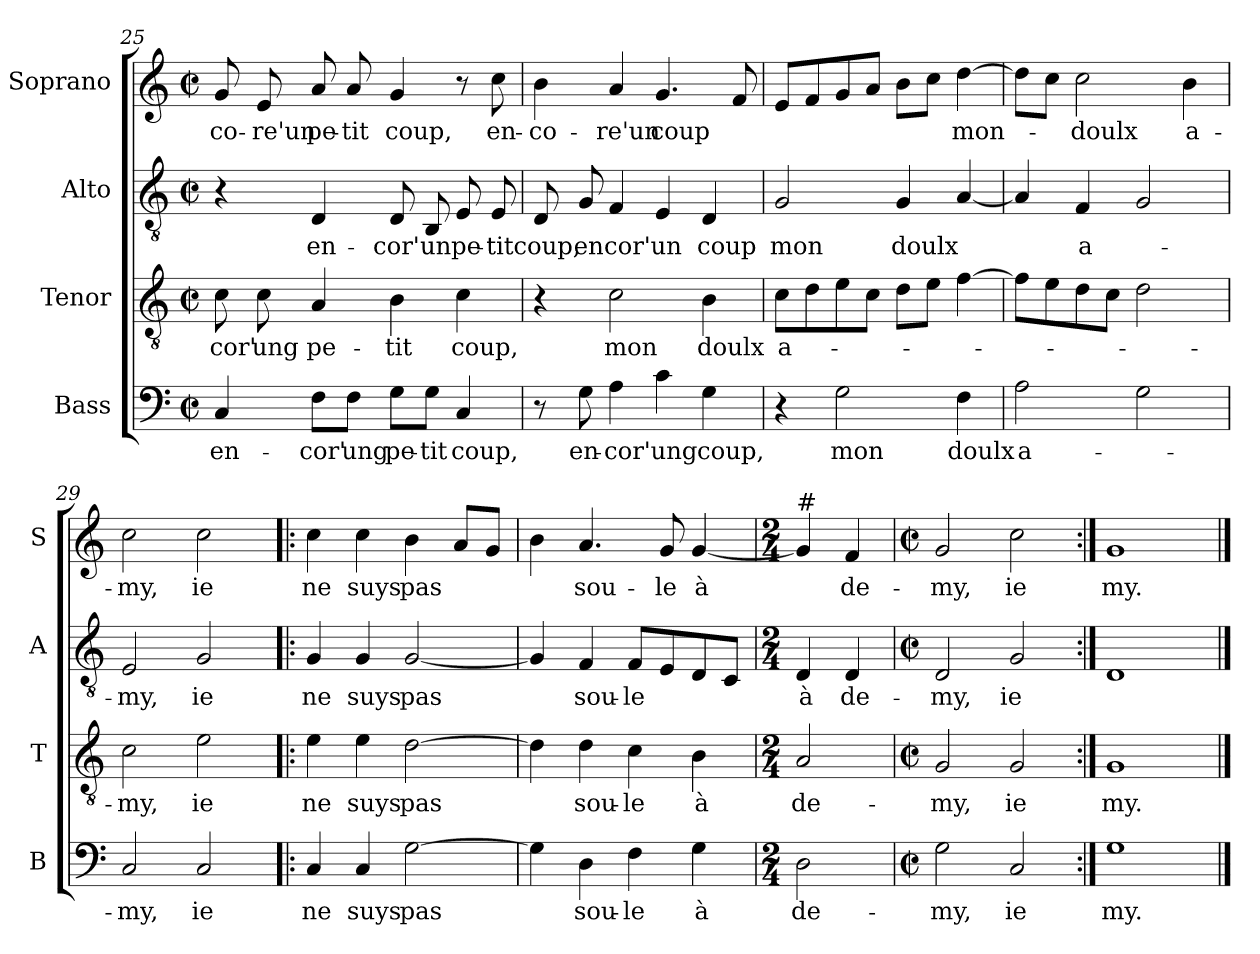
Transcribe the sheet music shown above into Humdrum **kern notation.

**kern	**text	**kern	**text	**kern	**text	**kern	**text
*part4	*part4	*part3	*part3	*part2	*part2	*part1	*part1
*staff4	*staff4	*staff3	*staff3	*staff2	*staff2	*staff1	*staff1
*I"Bass	*	*I"Tenor	*	*I"Alto	*	*I"Soprano	*
*I'B	*	*I'T	*	*I'A	*	*I'S	*
*clefF4	*	*clefGv2	*	*clefGv2	*	*clefG2	*
*k[]	*	*k[]	*	*k[]	*	*k[]	*
*C:	*	*C:	*	*C:	*	*C:	*
*M2/2	*	*M2/2	*	*M2/2	*	*M2/2	*
*met(c|)	*	*met(c|)	*	*met(c|)	*	*met(c|)	*
=25	=25	=25	=25	=25	=25	=25	=25
!	!LO:LY:b	!	!LO:LY:b	!	!	!	!LO:LY:b
4C/	en-	8c\	-cor'	4r	.	8g/	-co-
!	!	!	!LO:LY:b	!	!	!	!LO:LY:b
.	.	8c\	ung	.	.	8e/	-re'un
!	!LO:LY:b	!	!LO:LY:b	!	!LO:LY:b	!	!LO:LY:b
8F\L	-cor'	4A/	pe-	4D/	en-	8a/	pe-
!	!LO:LY:b	!	!	!	!	!	!LO:LY:b
8F\J	ung	.	.	.	.	8a/	-tit
!	!LO:LY:b	!	!LO:LY:b	!	!LO:LY:b	!	!LO:LY:b
8G\L	pe-	4B\	-tit	8D/	-cor'	4g/	coup,
!	!LO:LY:b	!	!	!	!LO:LY:b	!	!
8G\J	-tit	.	.	8BB/	un	.	.
!	!LO:LY:b	!	!LO:LY:b	!	!LO:LY:b	!	!
4C/	coup,	4c\	coup,	8E/	pe-	8r	.
!	!	!	!	!	!LO:LY:b	!	!LO:LY:b
.	.	.	.	8E/	-tit	8cc\	en-
!!LO:LB:g=z
=26	=26	=26	=26	=26	=26	=26	=26
!	!	!	!	!	!LO:LY:b	!	!LO:LY:b
8r	.	4r	.	8D/	coup,	4b\	-co-
!	!LO:LY:b	!	!	!	!LO:LY:b	!	!
8G\	en-	.	.	8G/	en	.	.
!	!LO:LY:b	!	!LO:LY:b	!	!LO:LY:b	!	!LO:LY:b
4A\	-cor'	2c\	mon	4F/	cor'	4a/	-re'un
!	!LO:LY:b	!	!	!	!LO:LY:b	!	!LO:LY:b
4c\	ung	.	.	4E/	un	4.g/	coup
!	!LO:LY:b	!	!LO:LY:b	!	!LO:LY:b	!	!
4G\	coup,	4B\	doulx	4D/	coup	.	.
.	.	.	.	.	.	8f/	.
=27	=27	=27	=27	=27	=27	=27	=27
!	!	!	!LO:LY:b	!	!LO:LY:b	!	!
4r	.	8c\L	a-	2G/	mon	8e/L	.
.	.	8d\	.	.	.	8f/	.
!	!LO:LY:b	!	!	!	!	!	!
2G\	mon	8e\	.	.	.	8g/	.
.	.	8c\J	.	.	.	8a/J	.
!	!	!	!	!	!LO:LY:b	!	!
.	.	8d\L	.	4G/	doulx	8b\L	.
.	.	8e\J	.	.	.	8cc\J	.
!	!LO:LY:b	!	!	!	!	!	!LO:LY:b
4F\	doulx	[4f\	.	[4A/	.	[4dd\	mon-
=28	=28	=28	=28	=28	=28	=28	=28
!	!LO:LY:b	!	!	!	!	!	!
2A\	a-	8f\L]	.	4A/]	.	8dd\L]	.
.	.	8e\	.	.	.	8cc\J	.
!	!	!	!	!	!LO:LY:b	!	!LO:LY:b
.	.	8d\	.	4F/	a-	2cc\	-doulx
.	.	8c\J	.	.	.	.	.
2G\	.	2d\	.	2G/	.	.	.
!	!	!	!	!	!	!	!LO:LY:b
.	.	.	.	.	.	4b\	a-
=29	=29	=29	=29	=29	=29	=29	=29
!	!LO:LY:b	!	!LO:LY:b	!	!LO:LY:b	!	!LO:LY:b
2C/	-my,	2c\	-my,	2E/	-my,	2cc\	-my,
!	!LO:LY:b	!	!LO:LY:b	!	!LO:LY:b	!	!LO:LY:b
2C/	ie	2e\	ie	2G/	ie	2cc\	ie
=30!|:	=30!|:	=30!|:	=30!|:	=30!|:	=30!|:	=30!|:	=30!|:
!	!LO:LY:b	!	!LO:LY:b	!	!LO:LY:b	!	!LO:LY:b
4C/	ne	4e\	ne	4G/	ne	4cc\	ne
!	!LO:LY:b	!	!LO:LY:b	!	!LO:LY:b	!	!LO:LY:b
4C/	suys	4e\	suys	4G/	suys	4cc\	suys
!	!LO:LY:b	!	!LO:LY:b	!	!LO:LY:b	!	!LO:LY:b
[2G\	pas	[2d\	pas	[2G/	pas	4b\	pas
.	.	.	.	.	.	8a/L	.
.	.	.	.	.	.	8g/J	.
!!LO:LB:g=z
=31	=31	=31	=31	=31	=31	=31	=31
4G\]	.	4d\]	.	4G/]	.	4b\	.
!	!LO:LY:b	!	!LO:LY:b	!	!LO:LY:b	!	!LO:LY:b
4D\	sou-	4d\	sou-	4F/	sou-	4.a/	sou-
!	!LO:LY:b	!	!LO:LY:b	!	!LO:LY:b	!	!
4F\	-le	4c\	-le	8F/L	-le	.	.
!	!	!	!	!	!	!	!LO:LY:b
.	.	.	.	8E/	.	8g/	-le
!	!LO:LY:b	!	!LO:LY:b	!	!	!	!LO:LY:b
4G\	à	4B\	à	8D/	.	[4g/	à
.	.	.	.	8C/J	.	.	.
=32	=32	=32	=32	=32	=32	=32	=32
*M2/4	*	*M2/4	*	*M2/4	*	*M2/4	*
!	!	!	!	!	!	!LO:TX:a:t=#	!
!	!LO:LY:b	!	!LO:LY:b	!	!LO:LY:b	!	!
2D\	de-	2A/	de-	4D/	à	4g/]	.
!	!	!	!	!	!LO:LY:b	!	!LO:LY:b
.	.	.	.	4D/	de-	4f/	de-
=33	=33	=33	=33	=33	=33	=33	=33
*M2/2	*	*M2/2	*	*M2/2	*	*M2/2	*
*met(c|)	*	*met(c|)	*	*met(c|)	*	*met(c|)	*
!	!LO:LY:b	!	!LO:LY:b	!	!LO:LY:b	!	!LO:LY:b
2G\	-my,	2G/	-my,	2D/	-my,	2g/	-my,
!	!LO:LY:b	!	!LO:LY:b	!	!LO:LY:b	!	!LO:LY:b
2C/	ie	2G/	ie	2G/	ie	2cc\	ie
=34:|!	=34:|!	=34:|!	=34:|!	=34:|!	=34:|!	=34:|!	=34:|!
!	!LO:LY:b	!	!LO:LY:b	!	!	!	!LO:LY:b
1G	my.	1G	my.	1D	.	1g	my.
==	==	==	==	==	==	==	==
*-	*-	*-	*-	*-	*-	*-	*-
